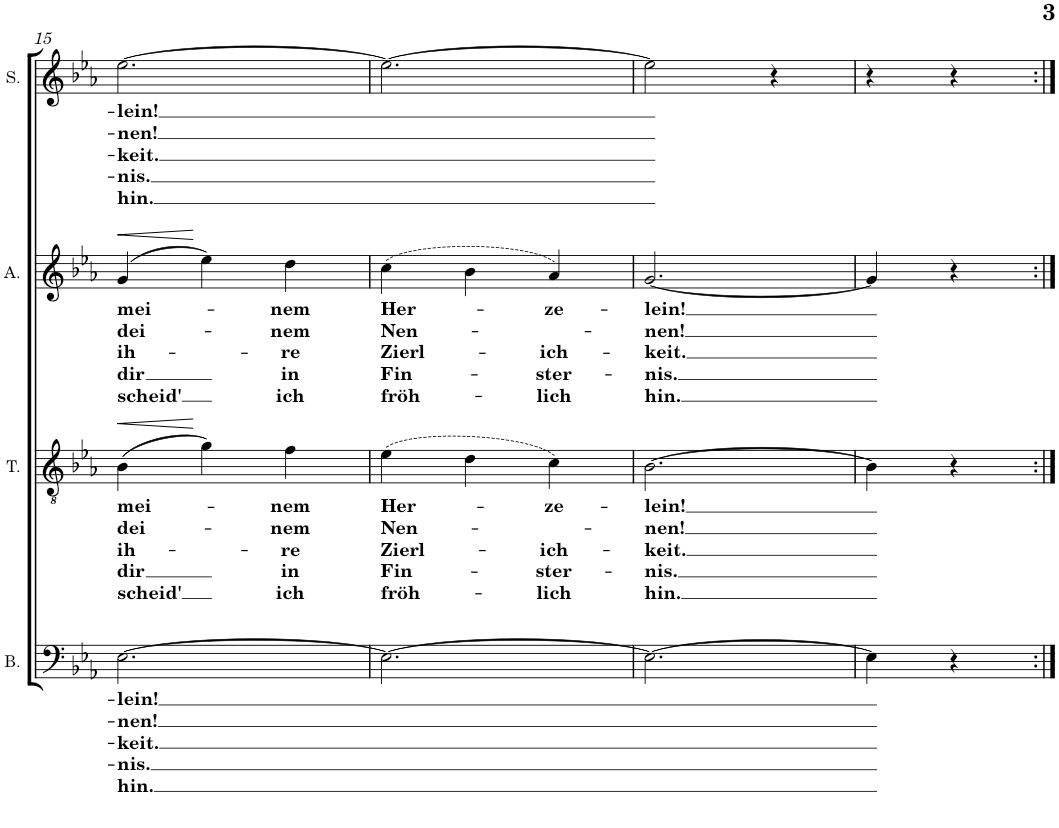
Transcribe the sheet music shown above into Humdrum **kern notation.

**kern	**text	**text	**text	**text	**text	**kern	**text	**text	**text	**text	**text	**dynam	**kern	**text	**text	**text	**text	**text	**dynam	**kern	**text	**text	**text	**text	**text
*part4	*part4	*part4	*part4	*part4	*part4	*part3	*part3	*part3	*part3	*part3	*part3	*part3	*part2	*part2	*part2	*part2	*part2	*part2	*part2	*part1	*part1	*part1	*part1	*part1	*part1
*staff4	*staff4	*staff4	*staff4	*staff4	*staff4	*staff3	*staff3	*staff3	*staff3	*staff3	*staff3	*staff3	*staff2	*staff2	*staff2	*staff2	*staff2	*staff2	*staff2	*staff1	*staff1	*staff1	*staff1	*staff1	*staff1
*I"Bass	*	*	*	*	*	*I"Tenor	*	*	*	*	*	*	*I"Alto	*	*	*	*	*	*	*I"Soprano	*	*	*	*	*
*I'B.	*	*	*	*	*	*I'T.	*	*	*	*	*	*	*I'A.	*	*	*	*	*	*	*I'S.	*	*	*	*	*
!!LO:PB:g=z
*clefF4	*	*	*	*	*	*clefGv2	*	*	*	*	*	*	*clefG2	*	*	*	*	*	*	*clefG2	*	*	*	*	*
*k[b-e-a-]	*	*	*	*	*	*k[b-e-a-]	*	*	*	*	*	*	*k[b-e-a-]	*	*	*	*	*	*	*k[b-e-a-]	*	*	*	*	*
*M3/4	*	*	*	*	*	*M3/4	*	*	*	*	*	*	*M3/4	*	*	*	*	*	*	*M3/4	*	*	*	*	*
=15	=15	=15	=15	=15	=15	=15	=15	=15	=15	=15	=15	=15	=15	=15	=15	=15	=15	=15	=15	=15	=15	=15	=15	=15	=15
!	!LO:LY:b	!LO:LY:b	!LO:LY:b	!LO:LY:b	!LO:LY:b	!	!LO:LY:b	!LO:LY:b	!LO:LY:b	!LO:LY:b	!LO:LY:b	!LO:HP:b	!	!LO:LY:b	!LO:LY:b	!LO:LY:b	!LO:LY:b	!LO:LY:b	!LO:HP:b	!	!LO:LY:b	!LO:LY:b	!LO:LY:b	!LO:LY:b	!LO:LY:b
[2.E-\	-lein!	-nen!	-keit.	-nis.	hin.	(>4B-\	mei-	dei-	ih-	dir	scheid'	<	(>4g/	mei-	dei-	ih-	dir	scheid'	<	[2.ee-\	-lein!	-nen!	-keit.	-nis.	hin.
.	.	.	.	.	.	4g\)	.	.	.	.	.	[	4ee-\)	.	.	.	.	.	[	.	.	.	.	.	.
!	!	!	!	!	!	!	!LO:LY:b	!LO:LY:b	!LO:LY:b	!LO:LY:b	!LO:LY:b	!	!	!LO:LY:b	!LO:LY:b	!LO:LY:b	!LO:LY:b	!LO:LY:b	!	!	!	!	!	!	!
.	.	.	.	.	.	4f\	-nem	-nem	-re	in	ich	.	4dd\	-nem	-nem	-re	in	ich	.	.	.	.	.	.	.
=16	=16	=16	=16	=16	=16	=16	=16	=16	=16	=16	=16	=16	=16	=16	=16	=16	=16	=16	=16	=16	=16	=16	=16	=16	=16
!	!	!	!	!	!	!	!LO:LY:b	!LO:LY:b	!LO:LY:b	!LO:LY:b	!LO:LY:b	!	!	!LO:LY:b	!LO:LY:b	!LO:LY:b	!LO:LY:b	!LO:LY:b	!	!	!	!	!	!	!
2.E-\_	.	.	.	.	.	(>4e-\	Her-	Nen-	Zierl-	Fin-	fröh-	.	(>4cc\	Her-	Nen-	Zierl-	Fin-	fröh-	.	2.ee-\_	.	.	.	.	.
.	.	.	.	.	.	4d\	.	.	.	.	.	.	4b-\	.	.	.	.	.	.	.	.	.	.	.	.
!	!	!	!	!	!	!	!LO:LY:b	!	!LO:LY:b	!LO:LY:b	!LO:LY:b	!	!	!LO:LY:b	!	!LO:LY:b	!LO:LY:b	!LO:LY:b	!	!	!	!	!	!	!
.	.	.	.	.	.	4c\)	-ze-	.	-ich-	-ster-	-lich	.	4a-/)	-ze-	.	-ich-	-ster-	-lich	.	.	.	.	.	.	.
=17	=17	=17	=17	=17	=17	=17	=17	=17	=17	=17	=17	=17	=17	=17	=17	=17	=17	=17	=17	=17	=17	=17	=17	=17	=17
!	!	!	!	!	!	!	!LO:LY:b	!LO:LY:b	!LO:LY:b	!LO:LY:b	!LO:LY:b	!	!	!LO:LY:b	!LO:LY:b	!LO:LY:b	!LO:LY:b	!LO:LY:b	!	!	!	!	!	!	!
2.E-\_	.	.	.	.	.	[2.B-\	-lein!	-nen!	-keit.	-nis.	hin.	.	[2.g/	-lein!	-nen!	-keit.	-nis.	hin.	.	2ee-\]	.	.	.	.	.
.	.	.	.	.	.	.	.	.	.	.	.	.	.	.	.	.	.	.	.	4r	.	.	.	.	.
=18	=18	=18	=18	=18	=18	=18	=18	=18	=18	=18	=18	=18	=18	=18	=18	=18	=18	=18	=18	=18	=18	=18	=18	=18	=18
4E-\]	.	.	.	.	.	4B-\]	.	.	.	.	.	.	4g/]	.	.	.	.	.	.	4r	.	.	.	.	.
4r	.	.	.	.	.	4r	.	.	.	.	.	.	4r	.	.	.	.	.	.	4r	.	.	.	.	.
=:|!	=:|!	=:|!	=:|!	=:|!	=:|!	=:|!	=:|!	=:|!	=:|!	=:|!	=:|!	=:|!	=:|!	=:|!	=:|!	=:|!	=:|!	=:|!	=:|!	=:|!	=:|!	=:|!	=:|!	=:|!	=:|!
*-	*-	*-	*-	*-	*-	*-	*-	*-	*-	*-	*-	*-	*-	*-	*-	*-	*-	*-	*-	*-	*-	*-	*-	*-	*-
